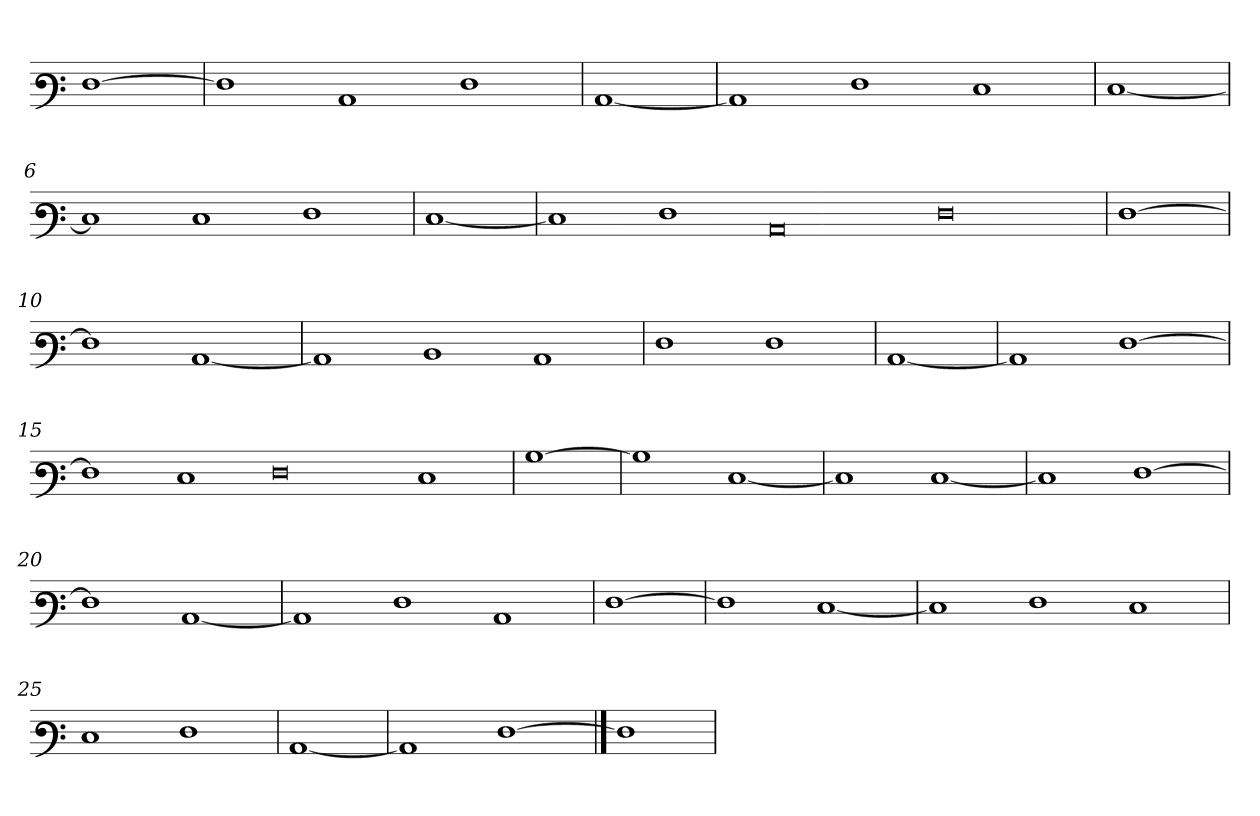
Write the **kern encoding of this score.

**kern
*part1
*staff1
*clefF3
*k[]
=1
[1F
=2
1F]
1C
1F
=3
[1C
=4
1C]
1F
1E
=5
[1E
=6
1E]
1E
1F
=7
[1E
=8
1E]
1F
0C
0F
=9
[1F
=10
1F]
[1C
=11
1C]
1D
1C
=12
1F
1F
=13
[1C
=14
1C]
[1F
=15
1F]
1E
0F
1E
=16
[1B
=17
1B]
[1E
=18
1E]
[1E
=19
1E]
[1F
=20
1F]
[1C
=21
1C]
1F
1C
=22
[1F
=23
1F]
[1E
=24
1E]
1F
1E
=25
1E
1F
=26
[1C
=27
1C]
[1F
==28
1F]
=
*-
